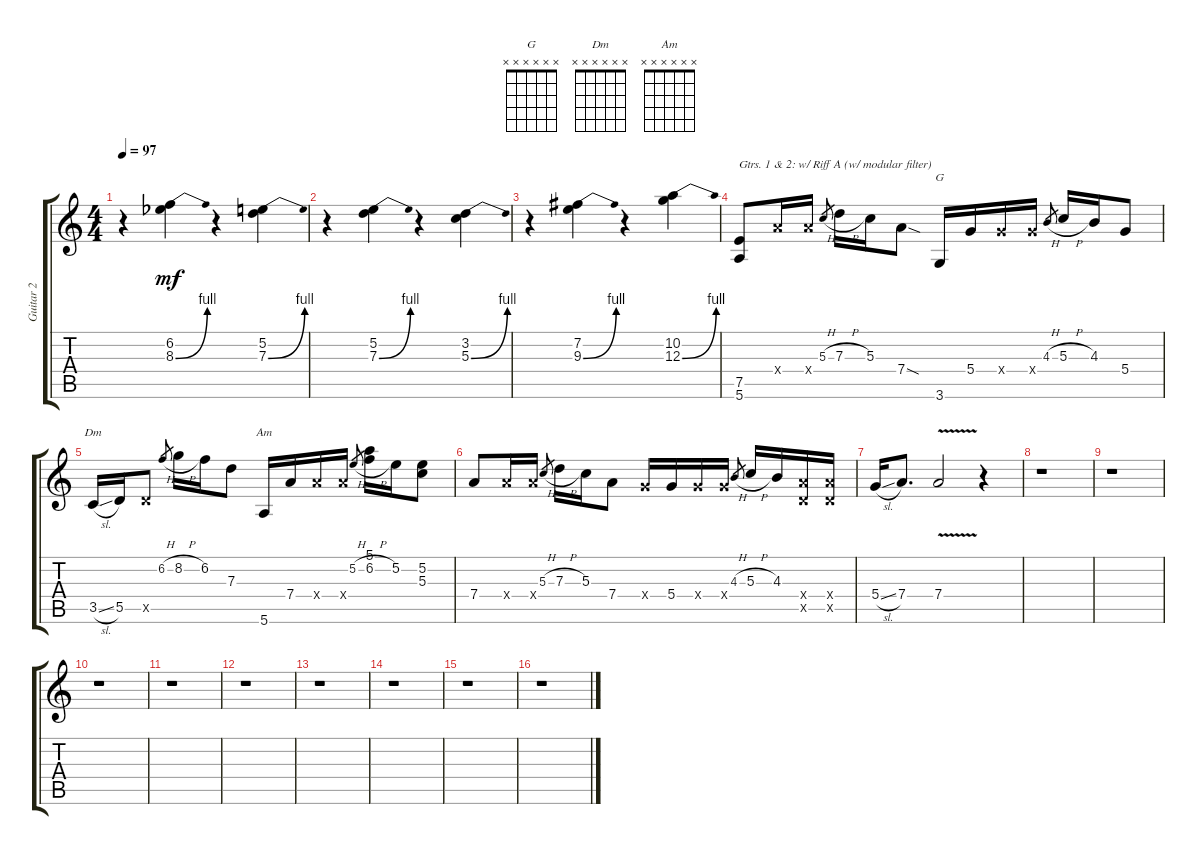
\track ("Guitar 2" "Guitar 2") {instrument electricguitarclean}
\staff {score tabs}
\tuning (E4 B3 G3 D3 A2 E2) {hide}
\chord ("G" x x x x x x)
\chord ("Dm" x x x x x x)
\chord ("Am" x x x x x x)
\ts (4 4)
\tempo 97
\clef g2
\ks aminor
r.4{dy mf} (6.2 8.3{be (bend 0 0 60 4) acc b}).4 r.4 (5.2 7.3{be (bend 0 0 60 4)}).4 |
r.4 (5.2 7.3{be (bend 0 0 60 4)}).4 r.4 (3.2 5.3{be (bend 0 0 60 4)}).4 |
r.4 (7.2 9.3{be (bend 0 0 60 4)}).4 r.4 (10.2 12.3{be (bend 0 0 60 4)}).4 |
(7.5 5.6).8{txt "Gtrs. 1 & 2: w/ Riff A (w/ modular filter)"} 7.4{x}.16 7.4{x}.16 5.3{h}.8{gr} 7.3{h}.16 5.3.16 7.4{sod}.8 3.6.16{ch "G"} 5.4.16 5.4{x}.16 5.4{x}.16 4.3{h}.8{gr} 5.3{h}.16 4.3.16 5.4.8 |
3.5{sl}.16{ch "Dm"} 5.5.16 5.5{x}.8 6.2{h}.8{gr} 8.2{h}.16 6.2.16 7.3.8 5.6.16{ch "Am"} 7.4.16 7.4{x}.16 7.4{x}.16 5.2{h}.8{gr} (5.1 6.2{h}).16 5.2.16 (5.2 5.3).8 |
7.4.8 7.4{x}.16 7.4{x}.16 5.3{h}.8{gr} 7.3{h}.16 5.3.16 7.4.8 5.4{x}.16 5.4.16 5.4{x}.16 5.4{x}.16 4.3{h}.8{gr} 5.3{h}.16 4.3.16 (7.4{x} 5.5{x}).16 (7.4{x} 5.5{x}).16 |
5.4{sl}.16 7.4.8{d} 7.4{v}.2 r.4 |
r.1 |
r.1 |
r.1 |
r.1 |
r.1 |
r.1 |
r.1 |
r.1 |
r.1
